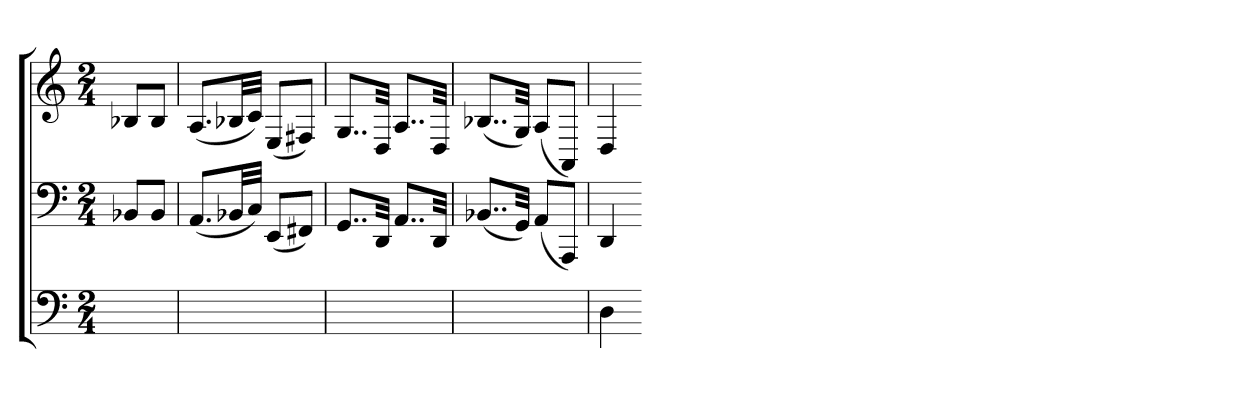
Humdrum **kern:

**kern	**kern	**kern
*part3	*part2	*part1
*staff3	*staff2	*staff1
*	*clefF4	*clefG2
*M2/4	*M2/4	*M2/4
=	=	=
4ryy	8BB-XL	8B-XL
.	8BB-J	8B-J
=	=	=
2ryy	(8.AAL	(8.AL
.	32BB-XLL	32B-XLL
.	32CJJJ)	32cJJJ)
.	(8EEL	(8EL
.	8FF#XJ)	8F#XJ)
=	=	=
2ryy	8..GGL	8..GL
.	32DDJkk	32DJkk
.	8..AAL	8..AL
.	32DDJkk	32DJkk
=	=	=
2ryy	(8..BB-XL	(8..B-XL
.	32GGJkk)	32GJkk)
.	(8AAL	(8AL
.	8AAAJ)	8AAJ)
=	=	=
4D	4DD	4D
=-	=-	=-
*-	*-	*-
